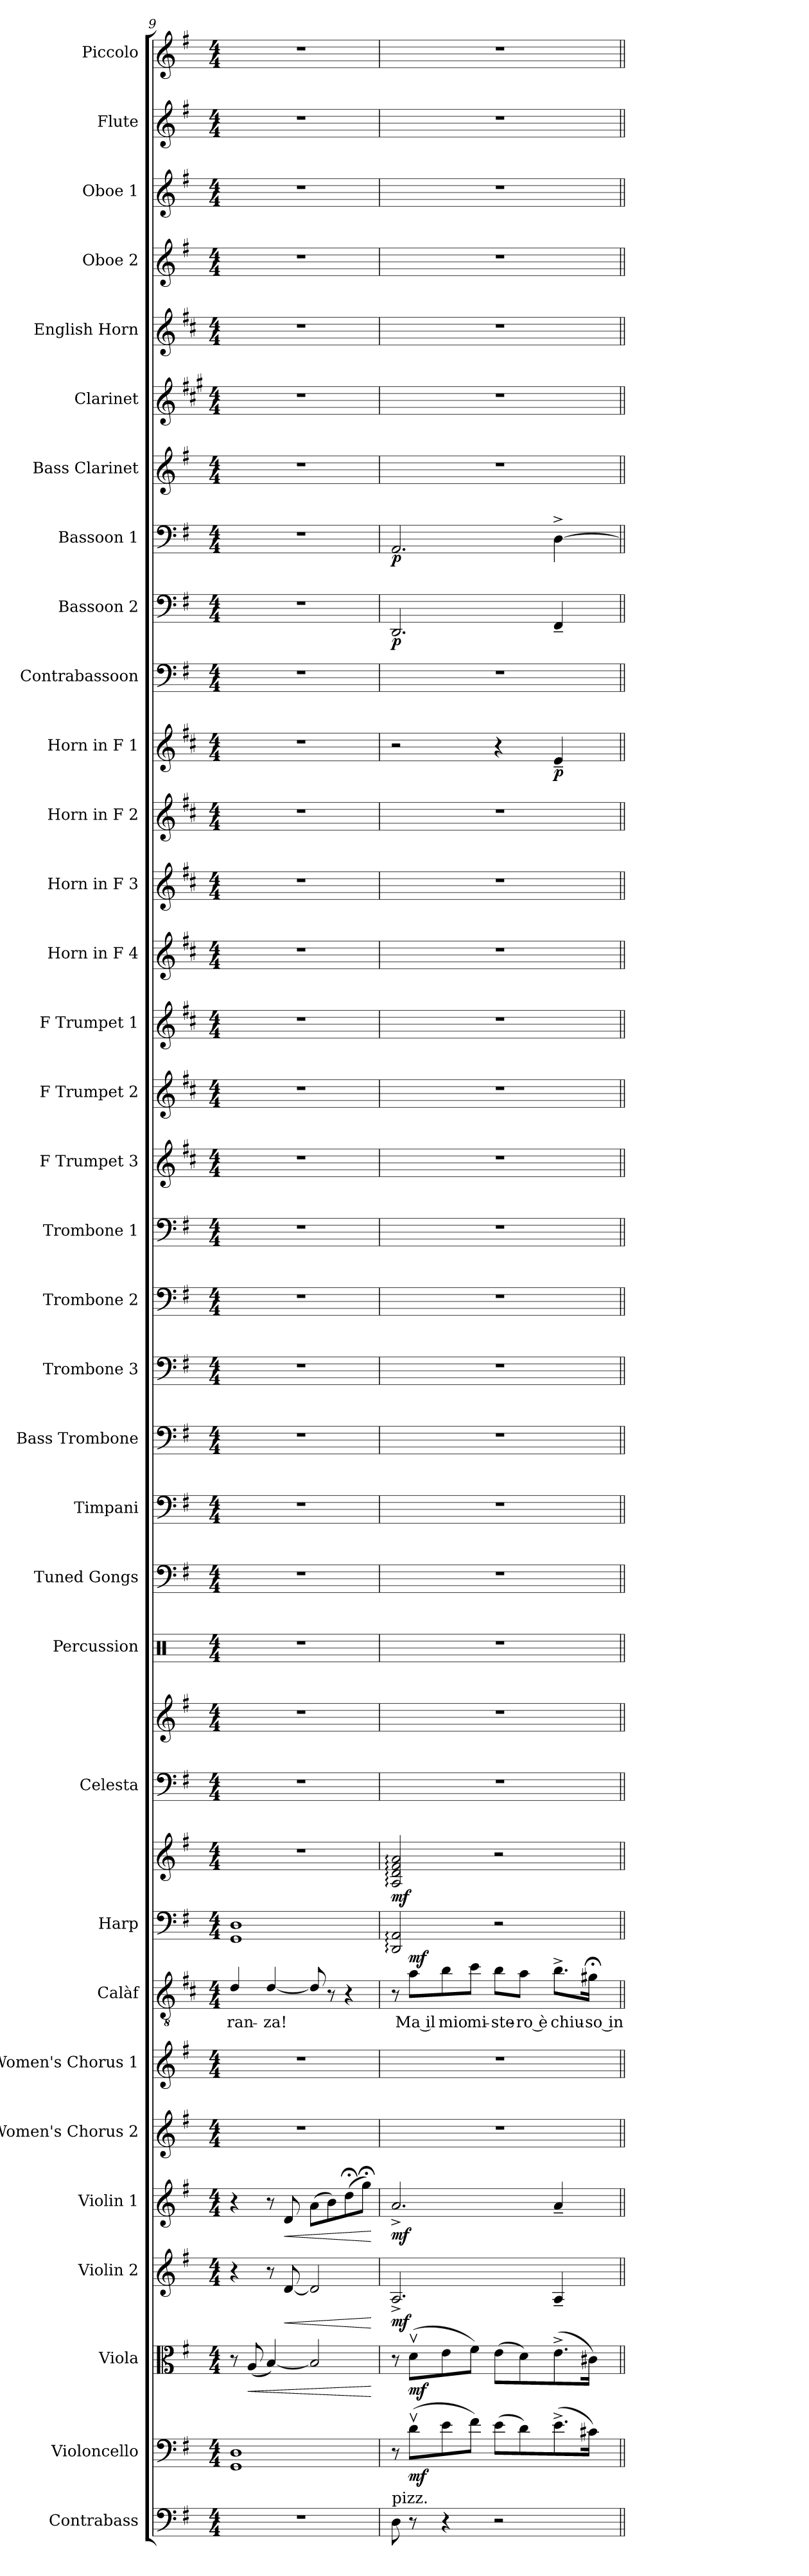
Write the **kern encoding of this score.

**kern	**kern	**dynam	**kern	**dynam	**kern	**dynam	**kern	**dynam	**kern	**kern	**kern	**text	**dynam	**kern	**kern	**dynam	**kern	**kern	**kern	**kern	**kern	**kern	**kern	**kern	**kern	**kern	**kern	**kern	**kern	**kern	**kern	**kern	**dynam	**kern	**kern	**dynam	**kern	**dynam	**kern	**kern	**kern	**kern	**kern	**kern	**kern
*part34	*part33	*part33	*part32	*part32	*part31	*part31	*part30	*part30	*part29	*part28	*part27	*part27	*part27	*part26	*part26	*part26	*part25	*part25	*part24	*part23	*part22	*part21	*part20	*part19	*part18	*part17	*part16	*part15	*part14	*part13	*part12	*part11	*part11	*part10	*part9	*part9	*part8	*part8	*part7	*part6	*part5	*part4	*part3	*part2	*part1
*staff36	*staff35	*staff35	*staff34	*staff34	*staff33	*staff33	*staff32	*staff32	*staff31	*staff30	*staff29	*staff29	*staff29	*staff28	*staff27	*staff27/28	*staff26	*staff25	*staff24	*staff23	*staff22	*staff21	*staff20	*staff19	*staff18	*staff17	*staff16	*staff15	*staff14	*staff13	*staff12	*staff11	*staff11	*staff10	*staff9	*staff9	*staff8	*staff8	*staff7	*staff6	*staff5	*staff4	*staff3	*staff2	*staff1
*I"Contrabass	*I"Violoncello	*	*I"Viola	*	*I"Violin 2	*	*I"Violin 1	*	*I"Women's Chorus 2	*I"Women's Chorus 1	*I"Calàf	*	*	*I"Harp	*	*	*I"Celesta	*	*I"Percussion	*I"Tuned Gongs	*I"Timpani	*I"Bass Trombone	*I"Trombone 3	*I"Trombone 2	*I"Trombone 1	*I"F Trumpet 3	*I"F Trumpet 2	*I"F Trumpet 1	*I"Horn in F 4	*I"Horn in F 3	*I"Horn in F 2	*I"Horn in F 1	*	*I"Contrabassoon	*I"Bassoon 2	*	*I"Bassoon 1	*	*I"Bass Clarinet	*I"Clarinet	*I"English Horn	*I"Oboe 2	*I"Oboe 1	*I"Flute	*I"Piccolo
*I'Cb.	*I'Vc.	*	*I'Vla.	*	*I'Vln. 2	*	*I'Vln. 1	*	*I'W. Ch. 2	*I'W. Ch. 1	*I'C.	*	*	*I'Hrp.	*	*	*I'Cel.	*	*I'Perc.	*I'Td. Gon.	*I'Timp.	*I'B. Tbn.	*I'Tbn. 3	*I'Tbn. 2	*I'Tbn. 1	*I'F Tpt. 3	*I'F Tpt. 2	*I'F Tpt. 1	*	*	*	*	*	*I'Cbsn.	*I'Bsn. 2	*	*I'Bsn. 1	*	*I'B. Cl.	*I'Cl.	*I'E. Hn.	*I'Ob. 2	*I'Ob. 1	*I'Fl.	*I'Picc.
*clefF4	*clefF4	*	*clefC3	*	*clefG2	*	*clefG2	*	*clefG2	*clefG2	*clefGv2	*	*	*clefF4	*clefG2	*	*clefF4	*clefG2	*clefX	*clefF4	*clefF4	*clefF4	*clefF4	*clefF4	*clefF4	*clefG2	*clefG2	*clefG2	*clefG2	*clefG2	*clefG2	*clefG2	*	*clefF4	*clefF4	*	*clefF4	*	*clefG2	*clefG2	*clefG2	*clefG2	*clefG2	*clefG2	*clefG2
*ITrd7c12	*	*	*	*	*	*	*	*	*	*	*ITrd4c7	*	*	*	*	*	*ITrd-7c-12	*ITrd-7c-12	*	*	*	*	*	*	*	*ITrd-3c-5	*ITrd-3c-5	*ITrd-3c-5	*ITrd4c7	*ITrd4c7	*ITrd4c7	*ITrd4c7	*	*ITrd7c12	*	*	*	*	*ITrd8c14	*ITrd1c2	*ITrd4c7	*	*	*	*ITrd-7c-12
*k[f#]	*k[f#]	*	*k[f#]	*	*k[f#]	*	*k[f#]	*	*k[f#]	*k[f#]	*k[f#]	*	*	*k[f#]	*k[f#]	*	*k[f#]	*k[f#]	*k[]	*k[f#]	*k[f#]	*k[f#]	*k[f#]	*k[f#]	*k[f#]	*k[f#]	*k[f#]	*k[f#]	*k[f#]	*k[f#]	*k[f#]	*k[f#]	*	*k[f#]	*k[f#]	*	*k[f#]	*	*k[f#]	*k[f#]	*k[f#]	*k[f#]	*k[f#]	*k[f#]	*k[f#]
*M4/4	*M4/4	*	*M4/4	*	*M4/4	*	*M4/4	*	*M4/4	*M4/4	*M4/4	*	*	*M4/4	*M4/4	*	*M4/4	*M4/4	*M4/4	*M4/4	*M4/4	*M4/4	*M4/4	*M4/4	*M4/4	*M4/4	*M4/4	*M4/4	*M4/4	*M4/4	*M4/4	*M4/4	*	*M4/4	*M4/4	*	*M4/4	*	*M4/4	*M4/4	*M4/4	*M4/4	*M4/4	*M4/4	*M4/4
=9	=9	=9	=9	=9	=9	=9	=9	=9	=9	=9	=9	=9	=9	=9	=9	=9	=9	=9	=9	=9	=9	=9	=9	=9	=9	=9	=9	=9	=9	=9	=9	=9	=9	=9	=9	=9	=9	=9	=9	=9	=9	=9	=9	=9	=9
!	!	!	!	!	!	!	!	!	!	!	!	!LO:LY:b	!	!	!	!	!	!	!	!	!	!	!	!	!	!	!	!	!	!	!	!	!	!	!	!	!	!	!	!	!	!	!	!	!
1r	1GG 1D	.	8r	.	4r	.	4r	.	1r	1r	4G/	-ran-	.	1GG 1D	1r	.	1r	1r	1r	1r	1r	1r	1r	1r	1r	1r	1r	1r	1r	1r	1r	1r	.	1r	1r	.	1r	.	1r	1r	1r	1r	1r	1r	1r
!	!	!	!	!LO:HP:b	!	!	!	!	!	!	!	!	!	!	!	!	!	!	!	!	!	!	!	!	!	!	!	!	!	!	!	!	!	!	!	!	!	!	!	!	!	!	!	!	!
.	.	.	(<8A/	<	.	.	.	.	.	.	.	.	.	.	.	.	.	.	.	.	.	.	.	.	.	.	.	.	.	.	.	.	.	.	.	.	.	.	.	.	.	.	.	.	.
!	!	!	!	!	!	!	!	!	!	!	!	!LO:LY:b	!	!	!	!	!	!	!	!	!	!	!	!	!	!	!	!	!	!	!	!	!	!	!	!	!	!	!	!	!	!	!	!	!
.	.	.	[4B/)	.	8r	.	8r	.	.	.	[4G/	-za!	.	.	.	.	.	.	.	.	.	.	.	.	.	.	.	.	.	.	.	.	.	.	.	.	.	.	.	.	.	.	.	.	.
!	!	!	!	!	!	!LO:HP:b	!	!LO:HP:b	!	!	!	!	!	!	!	!	!	!	!	!	!	!	!	!	!	!	!	!	!	!	!	!	!	!	!	!	!	!	!	!	!	!	!	!	!
.	.	.	.	.	[8d/	<	8d/	<	.	.	.	.	.	.	.	.	.	.	.	.	.	.	.	.	.	.	.	.	.	.	.	.	.	.	.	.	.	.	.	.	.	.	.	.	.
.	.	.	2B/]	.	2d/]	.	(>8a\L	.	.	.	8G/]	.	.	.	.	.	.	.	.	.	.	.	.	.	.	.	.	.	.	.	.	.	.	.	.	.	.	.	.	.	.	.	.	.	.
.	.	.	.	.	.	.	8b\)	.	.	.	8r	.	.	.	.	.	.	.	.	.	.	.	.	.	.	.	.	.	.	.	.	.	.	.	.	.	.	.	.	.	.	.	.	.	.
.	.	.	.	.	.	.	(>8dd;<\	.	.	.	4r	.	.	.	.	.	.	.	.	.	.	.	.	.	.	.	.	.	.	.	.	.	.	.	.	.	.	.	.	.	.	.	.	.	.
.	.	.	.	.	.	.	8gg;<\J)	.	.	.	.	.	.	.	.	.	.	.	.	.	.	.	.	.	.	.	.	.	.	.	.	.	.	.	.	.	.	.	.	.	.	.	.	.	.
.	.	.	.	[	.	[	.	[	.	.	.	.	.	.	.	.	.	.	.	.	.	.	.	.	.	.	.	.	.	.	.	.	.	.	.	.	.	.	.	.	.	.	.	.	.
=10	=10	=10	=10	=10	=10	=10	=10	=10	=10	=10	=10	=10	=10	=10	=10	=10	=10	=10	=10	=10	=10	=10	=10	=10	=10	=10	=10	=10	=10	=10	=10	=10	=10	=10	=10	=10	=10	=10	=10	=10	=10	=10	=10	=10	=10
!LO:TX:a:t=pizz.	!	!	!	!	!	!	!	!	!	!	!	!	!	!	!	!	!	!	!	!	!	!	!	!	!	!	!	!	!	!	!	!	!	!	!	!	!	!	!	!	!	!	!	!	!
!	!	!	!	!	!	!LO:DY:b	!	!LO:DY:b	!	!	!	!	!	!	!	!LO:DY:b	!	!	!	!	!	!	!	!	!	!	!	!	!	!	!	!	!	!	!	!LO:DY:b	!	!LO:DY:b	!	!	!	!	!	!	!
8DD\	8r	.	8r	.	2.A^/	mf	2.a^/	mf	1r	1r	8r	.	.	2DD/: 2AA/:	2A/: 2d/: 2f#/: 2a/:	mf	1r	1r	1r	1r	1r	1r	1r	1r	1r	1r	1r	1r	1r	1r	1r	2r	.	1r	2.DD/	p	2.AA/	p	1r	1r	1r	1r	1r	1r	1r
!	!	!LO:DY:b	!	!LO:DY:b	!	!	!	!	!	!	!	!LO:LY:b	!LO:DY:a	!	!	!	!	!	!	!	!	!	!	!	!	!	!	!	!	!	!	!	!	!	!	!	!	!	!	!	!	!	!	!	!
8r	(>8dv\L	mf	(>8dv\L	mf	.	.	.	.	.	.	8d\L	Ma il	mf	.	.	.	.	.	.	.	.	.	.	.	.	.	.	.	.	.	.	.	.	.	.	.	.	.	.	.	.	.	.	.	.
!	!	!	!	!	!	!	!	!	!	!	!	!LO:LY:b	!	!	!	!	!	!	!	!	!	!	!	!	!	!	!	!	!	!	!	!	!	!	!	!	!	!	!	!	!	!	!	!	!
4r	8e\	.	8e\	.	.	.	.	.	.	.	8e\	mio	.	.	.	.	.	.	.	.	.	.	.	.	.	.	.	.	.	.	.	.	.	.	.	.	.	.	.	.	.	.	.	.	.
!	!	!	!	!	!	!	!	!	!	!	!	!LO:LY:b	!	!	!	!	!	!	!	!	!	!	!	!	!	!	!	!	!	!	!	!	!	!	!	!	!	!	!	!	!	!	!	!	!
.	8f#\J)	.	8f#\J)	.	.	.	.	.	.	.	8f#\J	mi-	.	.	.	.	.	.	.	.	.	.	.	.	.	.	.	.	.	.	.	.	.	.	.	.	.	.	.	.	.	.	.	.	.
!	!	!	!	!	!	!	!	!	!	!	!	!LO:LY:b	!	!	!	!	!	!	!	!	!	!	!	!	!	!	!	!	!	!	!	!	!	!	!	!	!	!	!	!	!	!	!	!	!
2r	(>8e\L	.	(>8e\L	.	.	.	.	.	.	.	8e\L	-ste-	.	2r	2r	.	.	.	.	.	.	.	.	.	.	.	.	.	.	.	.	4r	.	.	.	.	.	.	.	.	.	.	.	.	.
!	!	!	!	!	!	!	!	!	!	!	!	!LO:LY:b	!	!	!	!	!	!	!	!	!	!	!	!	!	!	!	!	!	!	!	!	!	!	!	!	!	!	!	!	!	!	!	!	!
.	8d\)	.	8d\)	.	.	.	.	.	.	.	8d\J	ro è	.	.	.	.	.	.	.	.	.	.	.	.	.	.	.	.	.	.	.	.	.	.	.	.	.	.	.	.	.	.	.	.	.
!	!	!	!	!	!	!	!	!	!	!	!	!LO:LY:b	!	!	!	!	!	!	!	!	!	!	!	!	!	!	!	!	!	!	!	!	!LO:DY:b	!	!	!	!	!	!	!	!	!	!	!	!
.	(>8.e^\	.	(>8.e^\	.	4A~/	.	4a~/	.	.	.	8.e^\L	chiu-	.	.	.	.	.	.	.	.	.	.	.	.	.	.	.	.	.	.	.	4A~/	p	.	4FF#~/	.	[4D^\	.	.	.	.	.	.	.	.
!	!	!	!	!	!	!	!	!	!	!	!	!LO:LY:b	!	!	!	!	!	!	!	!	!	!	!	!	!	!	!	!	!	!	!	!	!	!	!	!	!	!	!	!	!	!	!	!	!
.	16c#X\Jk)	.	16c#X\Jk)	.	.	.	.	.	.	.	16c#X;<\Jk	so in	.	.	.	.	.	.	.	.	.	.	.	.	.	.	.	.	.	.	.	.	.	.	.	.	.	.	.	.	.	.	.	.	.
=||	=||	=||	=||	=||	=||	=||	=||	=||	=||	=||	=||	=||	=||	=||	=||	=||	=||	=||	=||	=||	=||	=||	=||	=||	=||	=||	=||	=||	=||	=||	=||	=||	=||	=||	=||	=||	=||	=||	=||	=||	=||	=||	=||	=||	=||
*-	*-	*-	*-	*-	*-	*-	*-	*-	*-	*-	*-	*-	*-	*-	*-	*-	*-	*-	*-	*-	*-	*-	*-	*-	*-	*-	*-	*-	*-	*-	*-	*-	*-	*-	*-	*-	*-	*-	*-	*-	*-	*-	*-	*-	*-
